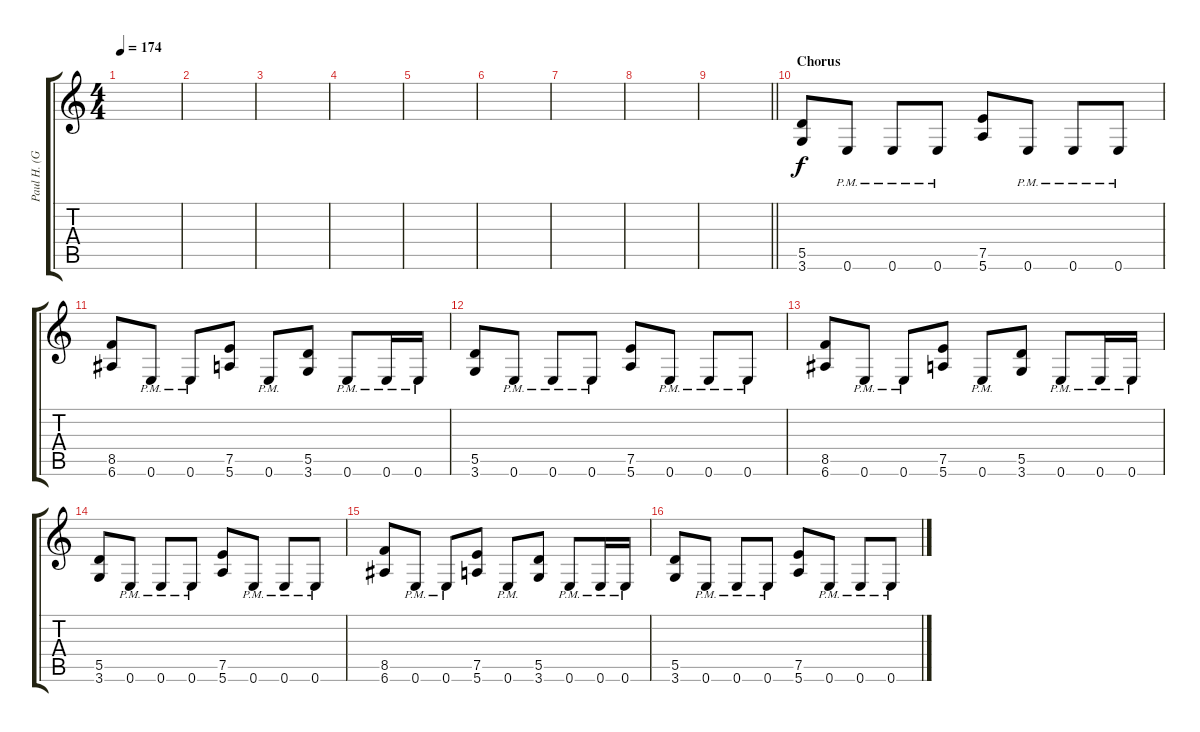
\track ("Paul H. (Guitar)" "Paul H. (G") {instrument distortionguitar}
\staff {score tabs}
\tuning (E4 B3 G3 D3 A2 E2) {hide}
\ts (4 4)
\tempo 174
\clef g2
\ks c
|
|
|
|
|
|
|
|
\barLineRight lightlight
|
\section ("" "Chorus")
(5.5 3.6).8 0.6{pm}.8 0.6{pm}.8 0.6{pm}.8 (7.5 5.6).8 0.6{pm}.8 0.6{pm}.8 0.6{pm}.8 |
(8.5 6.6).8 0.6{pm}.8 0.6{pm}.8 (7.5 5.6).8 0.6{pm}.8 (5.5 3.6).8 0.6{pm}.8 0.6{pm}.16 0.6{pm}.16 |
(5.5 3.6).8 0.6{pm}.8 0.6{pm}.8 0.6{pm}.8 (7.5 5.6).8 0.6{pm}.8 0.6{pm}.8 0.6{pm}.8 |
(8.5 6.6).8 0.6{pm}.8 0.6{pm}.8 (7.5 5.6).8 0.6{pm}.8 (5.5 3.6).8 0.6{pm}.8 0.6{pm}.16 0.6{pm}.16 |
(5.5 3.6).8 0.6{pm}.8 0.6{pm}.8 0.6{pm}.8 (7.5 5.6).8 0.6{pm}.8 0.6{pm}.8 0.6{pm}.8 |
(8.5 6.6).8 0.6{pm}.8 0.6{pm}.8 (7.5 5.6).8 0.6{pm}.8 (5.5 3.6).8 0.6{pm}.8 0.6{pm}.16 0.6{pm}.16 |
(5.5 3.6).8 0.6{pm}.8 0.6{pm}.8 0.6{pm}.8 (7.5 5.6).8 0.6{pm}.8 0.6{pm}.8 0.6{pm}.8
